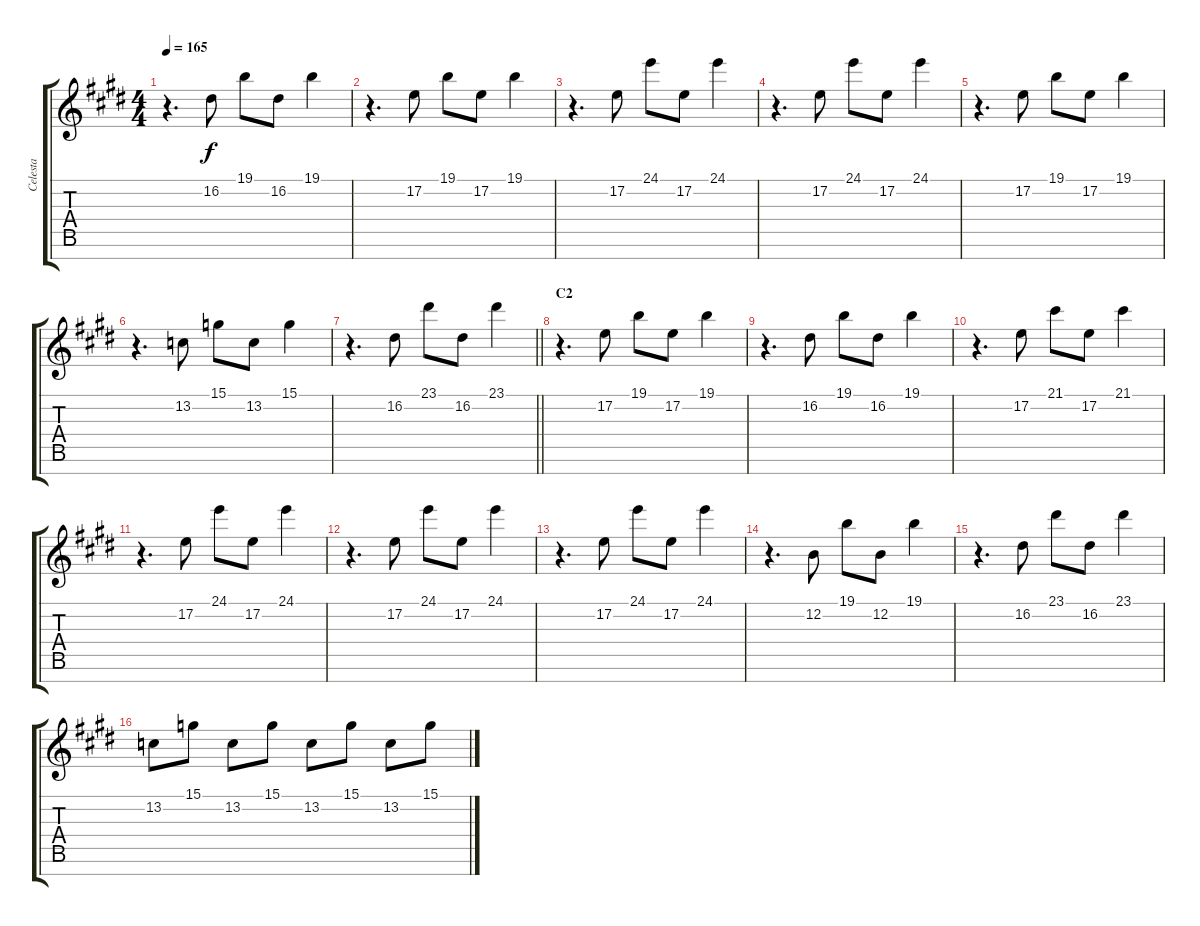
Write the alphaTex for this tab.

\track ("Celesta" "Celesta") {instrument celesta}
\staff {score tabs}
\tuning (E4 B3 G3 D3 A2 E2 B1) {hide}
\ts (4 4)
\tempo 165
\clef g2
\ks e
r.4{d dy f} 16.2.8 19.1.8 16.2.8 19.1.4 |
r.4{d} 17.2.8 19.1.8 17.2.8 19.1.4 |
r.4{d} 17.2.8 24.1.8 17.2.8 24.1.4 |
r.4{d} 17.2.8 24.1.8 17.2.8 24.1.4 |
r.4{d} 17.2.8 19.1.8 17.2.8 19.1.4 |
r.4{d} 13.2.8 15.1.8 13.2.8 15.1.4 |
\barLineRight lightlight
r.4{d} 16.2.8 23.1.8 16.2.8 23.1.4 |
\section ("" "C2")
r.4{d} 17.2.8 19.1.8 17.2.8 19.1.4 |
r.4{d} 16.2.8 19.1.8 16.2.8 19.1.4 |
r.4{d} 17.2.8 21.1.8 17.2.8 21.1.4 |
r.4{d} 17.2.8 24.1.8 17.2.8 24.1.4 |
r.4{d} 17.2.8 24.1.8 17.2.8 24.1.4 |
r.4{d} 17.2.8 24.1.8 17.2.8 24.1.4 |
r.4{d} 12.2.8 19.1.8 12.2.8 19.1.4 |
r.4{d} 16.2.8 23.1.8 16.2.8 23.1.4 |
13.2.8 15.1.8 13.2.8 15.1.8 13.2.8 15.1.8 13.2.8 15.1.8
